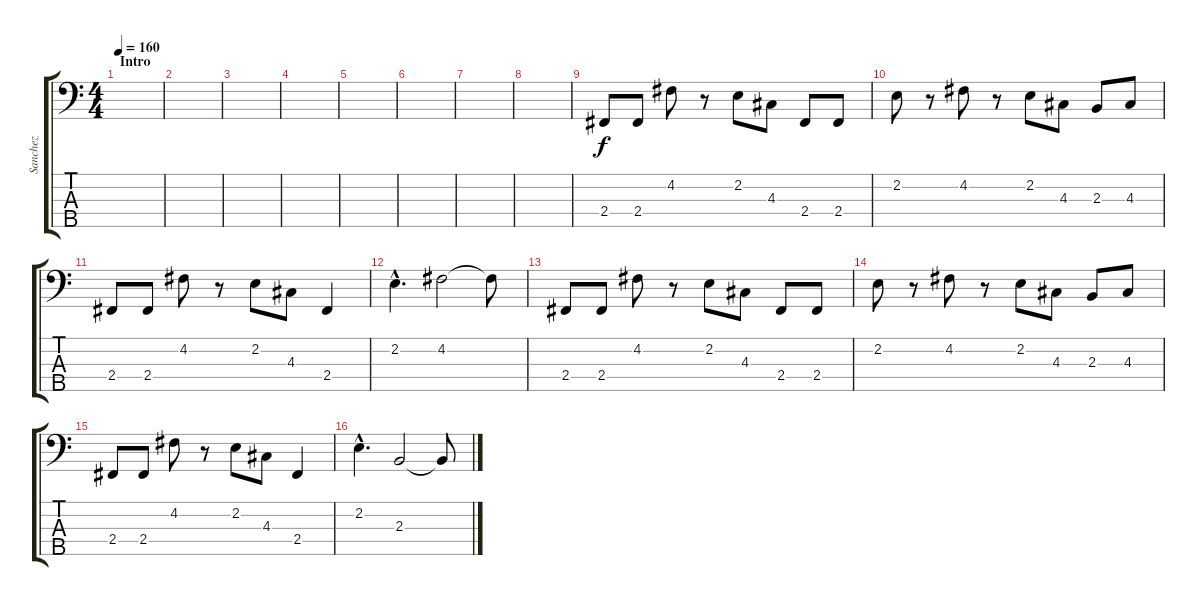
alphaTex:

\track ("Sanchez" "Sanchez") {instrument electricbassfinger}
\staff {score tabs}
\tuning (G2 D2 A1 E1 B0) {hide}
\ts (4 4)
\section ("" "Intro")
\tempo 160
\clef f4
\ks c
|
|
|
|
|
|
|
|
2.4.8 2.4.8 4.2.8 r.8 2.2.8 4.3.8 2.4.8 2.4.8 |
2.2.8 r.8 4.2.8 r.8 2.2.8 4.3.8 2.3.8 4.3.8 |
2.4.8 2.4.8 4.2.8 r.8 2.2.8 4.3.8 2.4.4 |
2.2{hac}.4{d} 4.2.2 4.2{t}.8 |
2.4.8 2.4.8 4.2.8 r.8 2.2.8 4.3.8 2.4.8 2.4.8 |
2.2.8 r.8 4.2.8 r.8 2.2.8 4.3.8 2.3.8 4.3.8 |
2.4.8 2.4.8 4.2.8 r.8 2.2.8 4.3.8 2.4.4 |
2.2{hac}.4{d} 2.3.2 2.3{t}.8
